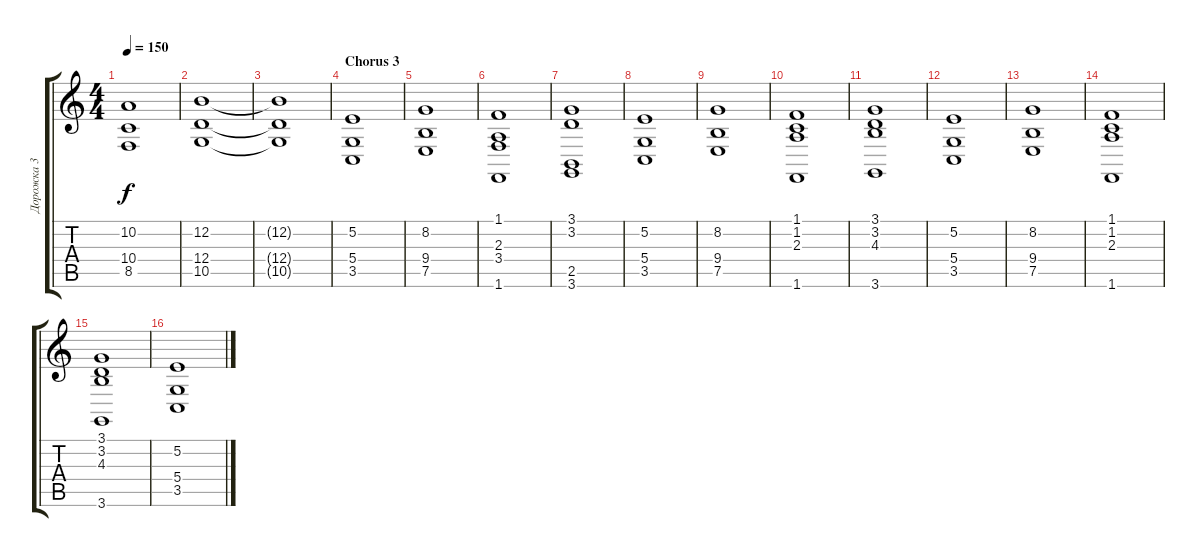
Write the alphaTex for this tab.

\track ("Дорожка 3" "Дорожка 3") {instrument pad2warm}
\staff {score tabs}
\tuning (E4 B3 G3 D3 A2 E2) {hide}
\ts (4 4)
\tempo 150
\clef g2
\ks c
(10.2{t} 10.4{t} 8.5{t}).1{dy f} |
(12.2 12.4 10.5).1 |
(12.2{t} 12.4{t} 10.5{t}).1 |
\section ("" "Chorus 3")
(5.2 5.4 3.5).1 |
(8.2 9.4 7.5).1 |
(1.1 2.3 3.4 1.6).1 |
(3.1 3.2 2.5 3.6).1 |
(5.2 5.4 3.5).1 |
(8.2 9.4 7.5).1 |
(1.1 1.2 2.3 1.6).1 |
(3.1 3.2 4.3 3.6).1 |
(5.2 5.4 3.5).1 |
(8.2 9.4 7.5).1 |
(1.1 1.2 2.3 1.6).1 |
(3.1 3.2 4.3 3.6).1 |
(5.2 5.4 3.5).1
